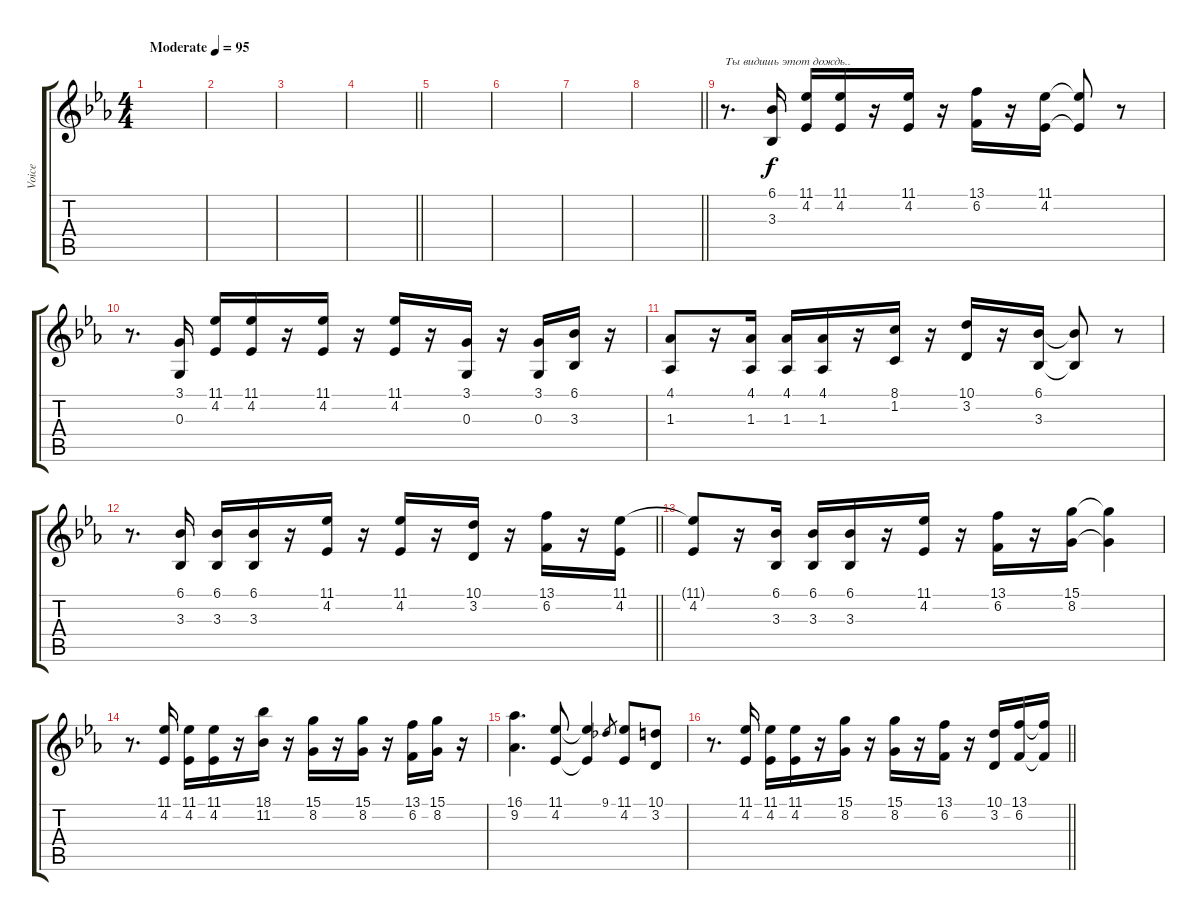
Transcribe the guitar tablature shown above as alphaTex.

\track ("Voice" "Voice") {instrument flute}
\staff {score tabs}
\tuning (E4 B3 G3 D3 A2 E2) {hide}
\ts (4 4)
\tempo (95 "Moderate")
\clef g2
\ks eb
|
|
|
\barLineRight lightlight
|
|
|
|
\barLineRight lightlight
|
r.8{d txt "Ты видишь этот дождь.."} (6.1 3.3).16 (11.1 4.2).16 (11.1 4.2).16 r.16 (11.1 4.2).16 r.16 (13.1 6.2).16 r.16 (11.1 4.2).16 (11.1{t} 4.2{t}).8 r.8 |
r.8{d} (3.1 0.3).16 (11.1 4.2).16 (11.1 4.2).16 r.16 (11.1 4.2).16 r.16 (11.1 4.2).16 r.16 (3.1 0.3).16 r.16 (3.1 0.3).16 (6.1 3.3).16 r.16 |
(4.1 1.3).8 r.16 (4.1 1.3).16 (4.1 1.3).16 (4.1 1.3).16 r.16 (8.1 1.2).16 r.16 (10.1 3.2).16 r.16 (6.1 3.3).16 (6.1{t} 3.3{t}).8 r.8 |
\barLineRight lightlight
r.8{d} (6.1 3.3).16 (6.1 3.3).16 (6.1 3.3).16 r.16 (11.1 4.2).16 r.16 (11.1 4.2).16 r.16 (10.1 3.2).16 r.16 (13.1 6.2).16 r.16 (11.1 4.2).16 |
(11.1{t} 4.2).8 r.16 (6.1 3.3).16 (6.1 3.3).16 (6.1 3.3).16 r.16 (11.1 4.2).16 r.16 (13.1 6.2).16 r.16 (15.1 8.2).16 (15.1{t} 8.2{t}).4 |
r.8{d} (11.1 4.2).16 (11.1 4.2).16 (11.1 4.2).16 r.16 (18.1 11.2).16 r.16 (15.1 8.2).16 r.16 (15.1 8.2).16 r.16 (13.1 6.2).16 (15.1 8.2).16 r.16 |
(16.1 9.2).4{d} (11.1 4.2).8 (11.1{t} 4.2{t}).4 9.1.8{gr} (11.1 4.2).8 (10.1 3.2).8 |
\barLineRight lightlight
r.8{d} (11.1 4.2).16 (11.1 4.2).16 (11.1 4.2).16 r.16 (15.1 8.2).16 r.16 (15.1 8.2).16 r.16 (13.1 6.2).16 r.16 (10.1 3.2).16 (13.1 6.2).16 (13.1{t} 6.2{t}).16
